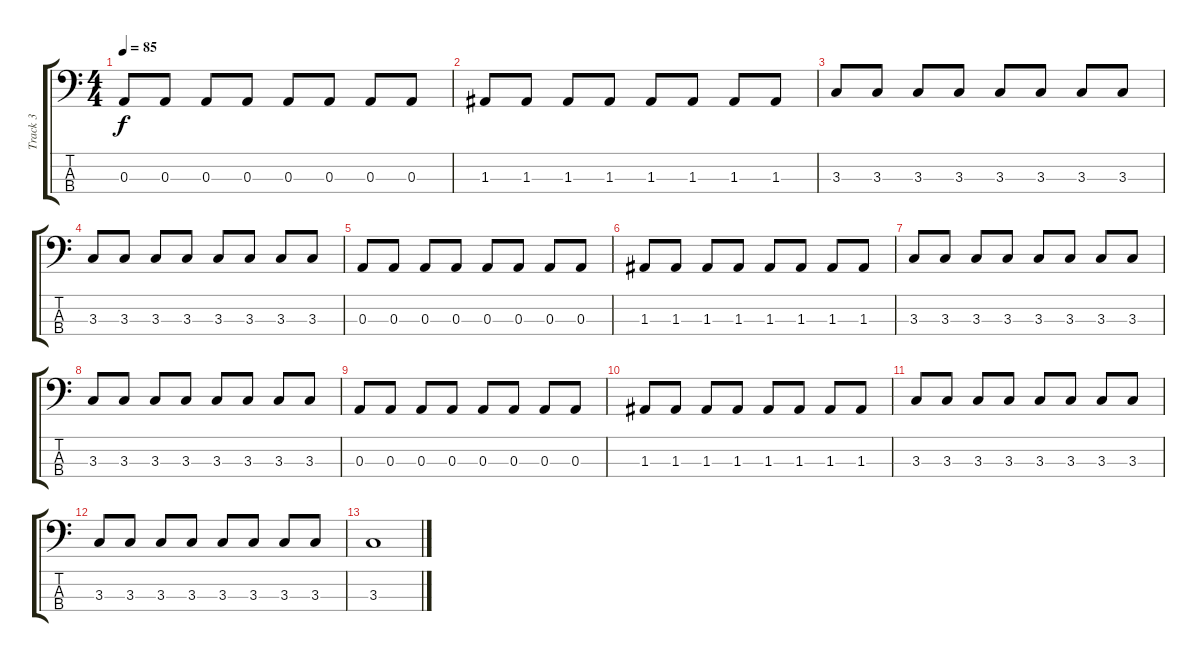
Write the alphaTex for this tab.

\track ("Track 3" "Track 3") {instrument electricbassfinger}
\staff {score tabs}
\tuning (G2 D2 A1 E1) {hide}
\ts (4 4)
\tempo 85
\clef f4
\ks c
0.3.8{dy f} 0.3.8 0.3.8 0.3.8 0.3.8 0.3.8 0.3.8 0.3.8 |
1.3.8 1.3.8 1.3.8 1.3.8 1.3.8 1.3.8 1.3.8 1.3.8 |
3.3.8 3.3.8 3.3.8 3.3.8 3.3.8 3.3.8 3.3.8 3.3.8 |
3.3.8 3.3.8 3.3.8 3.3.8 3.3.8 3.3.8 3.3.8 3.3.8 |
0.3.8 0.3.8 0.3.8 0.3.8 0.3.8 0.3.8 0.3.8 0.3.8 |
1.3.8 1.3.8 1.3.8 1.3.8 1.3.8 1.3.8 1.3.8 1.3.8 |
3.3.8 3.3.8 3.3.8 3.3.8 3.3.8 3.3.8 3.3.8 3.3.8 |
3.3.8 3.3.8 3.3.8 3.3.8 3.3.8 3.3.8 3.3.8 3.3.8 |
0.3.8 0.3.8 0.3.8 0.3.8 0.3.8 0.3.8 0.3.8 0.3.8 |
1.3.8 1.3.8 1.3.8 1.3.8 1.3.8 1.3.8 1.3.8 1.3.8 |
3.3.8 3.3.8 3.3.8 3.3.8 3.3.8 3.3.8 3.3.8 3.3.8 |
3.3.8 3.3.8 3.3.8 3.3.8 3.3.8 3.3.8 3.3.8 3.3.8 |
3.3.1
